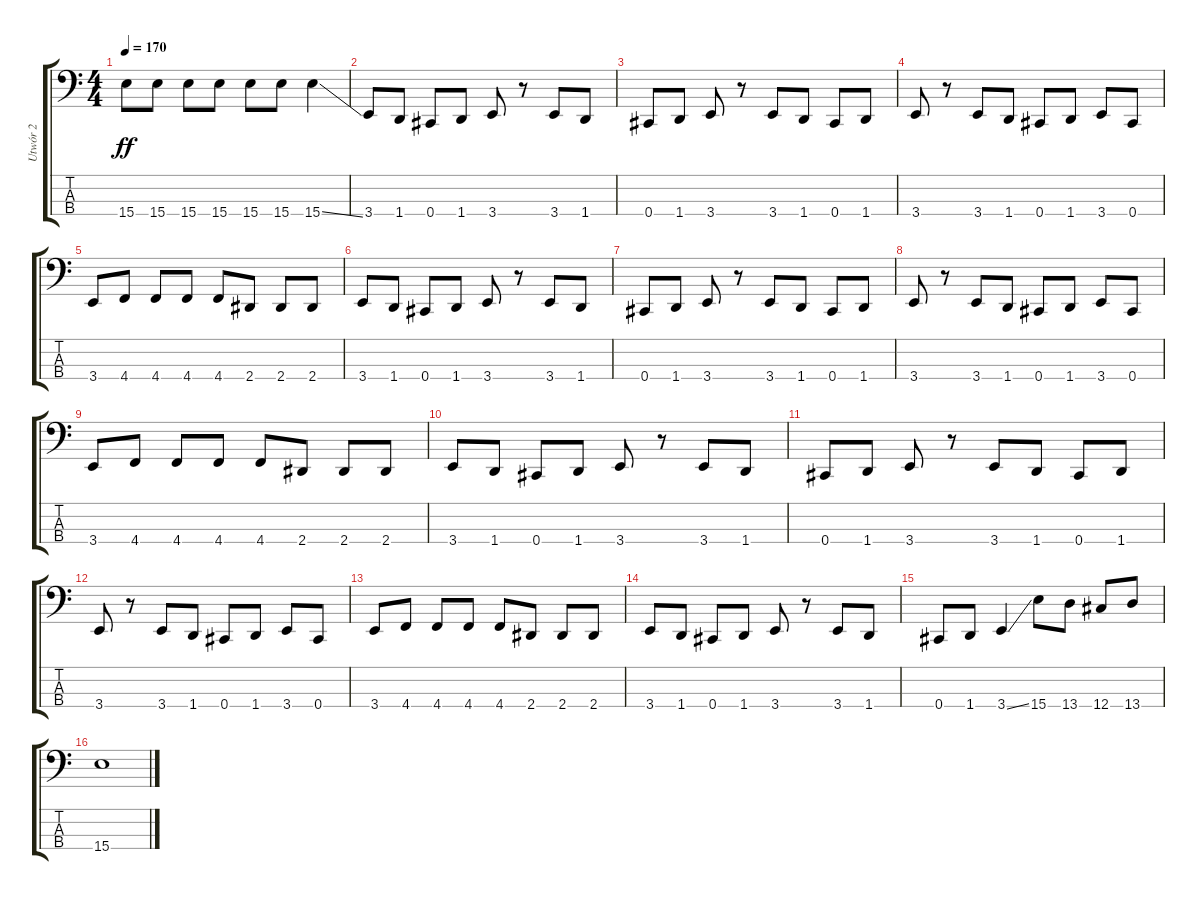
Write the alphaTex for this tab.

\track ("Utwór 2" "Utwór 2") {instrument electricbassfinger}
\staff {score tabs}
\tuning (Gb2 Db2 Ab1 Db1) {hide}
\ts (4 4)
\tempo 170
\clef f4
\ks c
15.4.8{dy ff} 15.4.8 15.4.8 15.4.8 15.4.8 15.4.8 15.4{ss}.4 |
3.4.8 1.4.8 0.4.8 1.4.8 3.4.8 r.8 3.4.8 1.4.8 |
0.4.8 1.4.8 3.4.8 r.8 3.4.8 1.4.8 0.4.8 1.4.8 |
3.4.8 r.8 3.4.8 1.4.8 0.4.8 1.4.8 3.4.8 0.4.8 |
3.4.8 4.4.8 4.4.8 4.4.8 4.4.8 2.4.8 2.4.8 2.4.8 |
3.4.8 1.4.8 0.4.8 1.4.8 3.4.8 r.8 3.4.8 1.4.8 |
0.4.8 1.4.8 3.4.8 r.8 3.4.8 1.4.8 0.4.8 1.4.8 |
3.4.8 r.8 3.4.8 1.4.8 0.4.8 1.4.8 3.4.8 0.4.8 |
3.4.8 4.4.8 4.4.8 4.4.8 4.4.8 2.4.8 2.4.8 2.4.8 |
3.4.8 1.4.8 0.4.8 1.4.8 3.4.8 r.8 3.4.8 1.4.8 |
0.4.8 1.4.8 3.4.8 r.8 3.4.8 1.4.8 0.4.8 1.4.8 |
3.4.8 r.8 3.4.8 1.4.8 0.4.8 1.4.8 3.4.8 0.4.8 |
3.4.8 4.4.8 4.4.8 4.4.8 4.4.8 2.4.8 2.4.8 2.4.8 |
3.4.8 1.4.8 0.4.8 1.4.8 3.4.8 r.8 3.4.8 1.4.8 |
0.4.8 1.4.8 3.4{ss}.4 15.4.8 13.4.8 12.4.8 13.4.8 |
15.4{ss}.1
